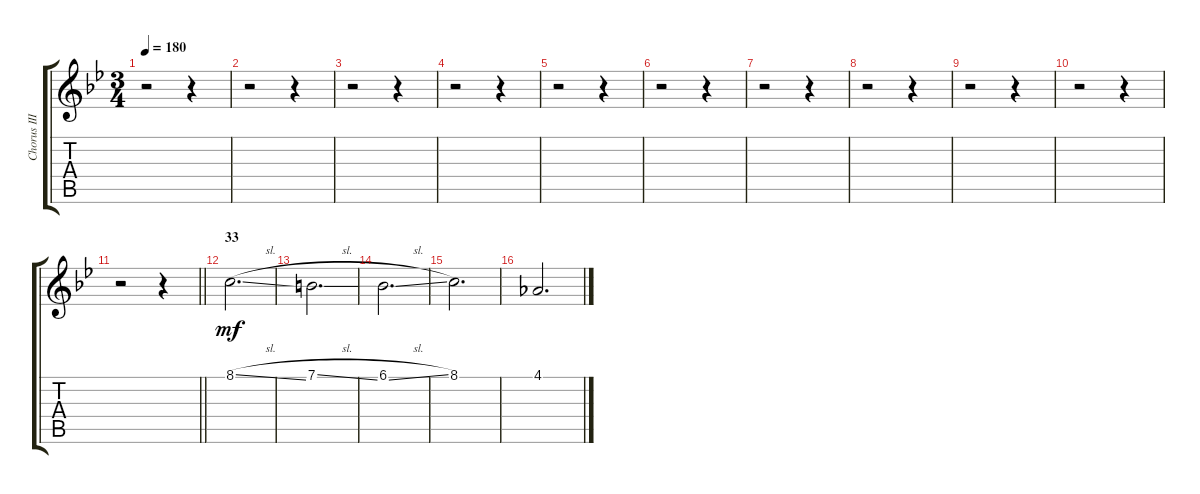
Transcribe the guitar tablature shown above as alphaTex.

\track ("Chorus III" "Chorus III") {instrument voiceoohs}
\staff {score tabs}
\tuning (E4 B3 G3 D3 A2 E2) {hide}
\ts (3 4)
\tempo 180
\clef g2
\ks bb
r.2{dy ff} r.4 |
r.2 r.4 |
r.2 r.4 |
r.2 r.4 |
r.2 r.4 |
r.2 r.4 |
r.2 r.4 |
r.2 r.4 |
r.2 r.4 |
r.2 r.4 |
\barLineRight lightlight
r.2 r.4 |
\section ("" "33")
8.1{sl}.2{d dy mf} |
7.1{sl}.2{d} |
6.1{sl}.2{d} |
8.1.2{d} |
4.1{sl}.2{d}
